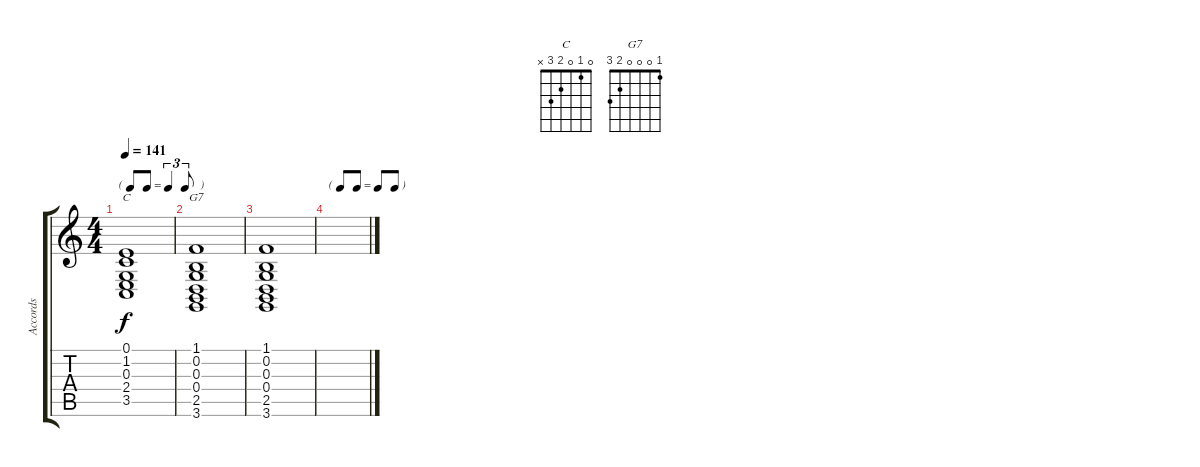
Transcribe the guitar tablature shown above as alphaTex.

\track ("Accords" "Accords") {instrument choiraahs}
\staff {score tabs}
\tuning (E4 B3 G3 D3 A2 E2) {hide}
\chord ("C" 0 1 0 2 3 x)
\chord ("G7" 1 0 0 0 2 3)
\ts (4 4)
\tf triplet8th
\tempo 141
\clef g2
\ks c
(0.1 1.2 0.3 2.4 3.5).1{ch "C" dy f} |
(1.1 0.2 0.3 0.4 2.5 3.6).1{ch "G7"} |
(1.1 0.2 0.3 0.4 2.5 3.6).1 |
\tf none
